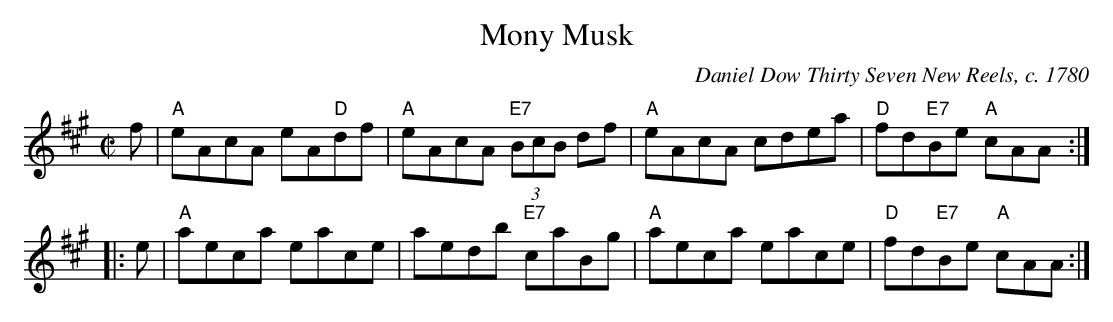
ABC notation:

X:1
T: Mony Musk
O: Daniel Dow Thirty Seven New Reels, c. 1780
M: C|
K: A
   f | "A"eAcA eA"D"df | "A"eAcA "E7"(3BcB df | "A"eAcA cdea | "D"fd"E7"Be "A"cAA :|
|: e | "A"aeca eace | aedb "E7"caBg | "A"aeca eace | "D"fd"E7"Be "A"cAA :|
